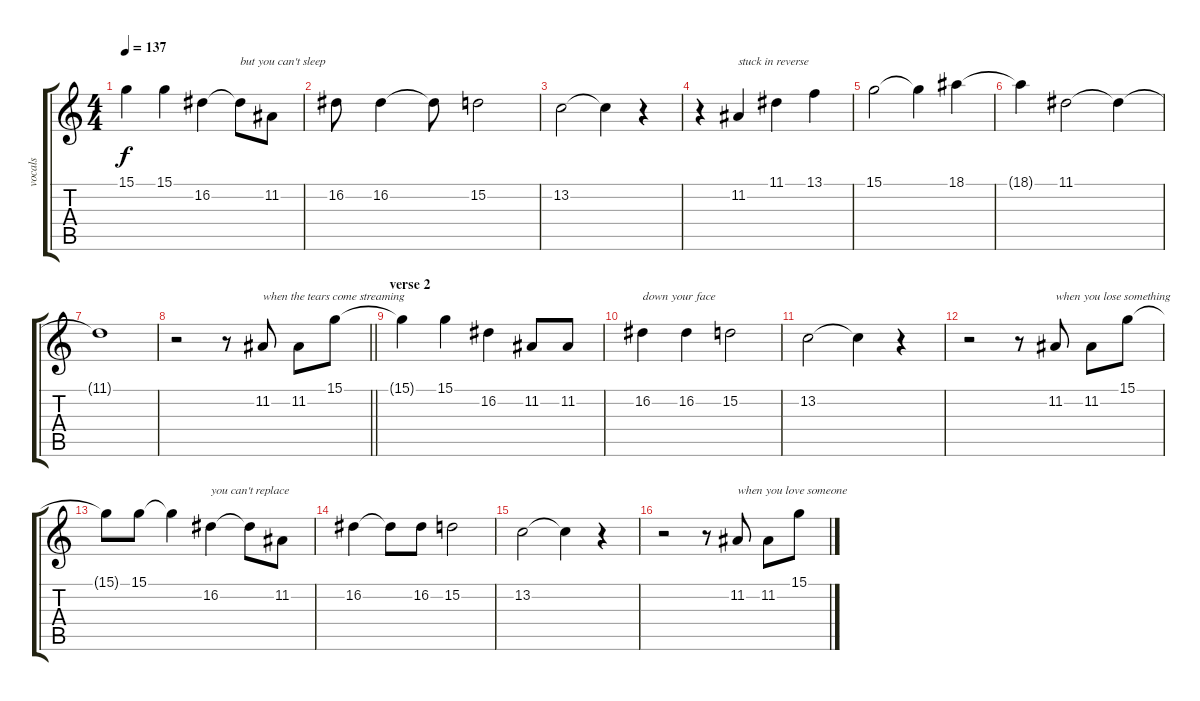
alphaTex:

\track ("vocals" "vocals") {instrument flute}
\staff {score tabs}
\tuning (E4 B3 G3 D3 A2 E2) {hide}
\ts (4 4)
\tempo 137
\clef g2
\ks c
15.1{t}.4{dy f} 15.1.4 16.2.4 16.2{t}.8{txt "but you can't sleep"} 11.2.8 |
16.2.8 16.2.4 16.2{t}.8 15.2.2 |
13.2.2 13.2{t}.4 r.4 |
r.4 11.2.4{txt "stuck in reverse"} 11.1.4 13.1.4 |
15.1.2 15.1{t}.4 18.1.4 |
18.1{t}.4 11.1.2 11.1{t}.4 |
11.1{t}.1 |
\barLineRight lightlight
r.2 r.8 11.2.8{txt "when the tears come streaming "} 11.2.8 15.1.8 |
\section ("" "verse 2")
15.1{t}.4 15.1.4 16.2.4 11.2.8 11.2.8 |
16.2.4{txt "down your face"} 16.2.4 15.2.2 |
13.2.2 13.2{t}.4 r.4 |
r.2 r.8 11.2.8{txt "when you lose something"} 11.2.8 15.1.8 |
15.1{t}.8 15.1.8 15.1{t}.4 16.2.4{txt "you can't replace"} 16.2{t}.8 11.2.8 |
16.2.4 16.2{t}.8 16.2.8 15.2.2 |
13.2.2 13.2{t}.4 r.4 |
r.2 r.8 11.2.8{txt "when you love someone"} 11.2.8 15.1.8
